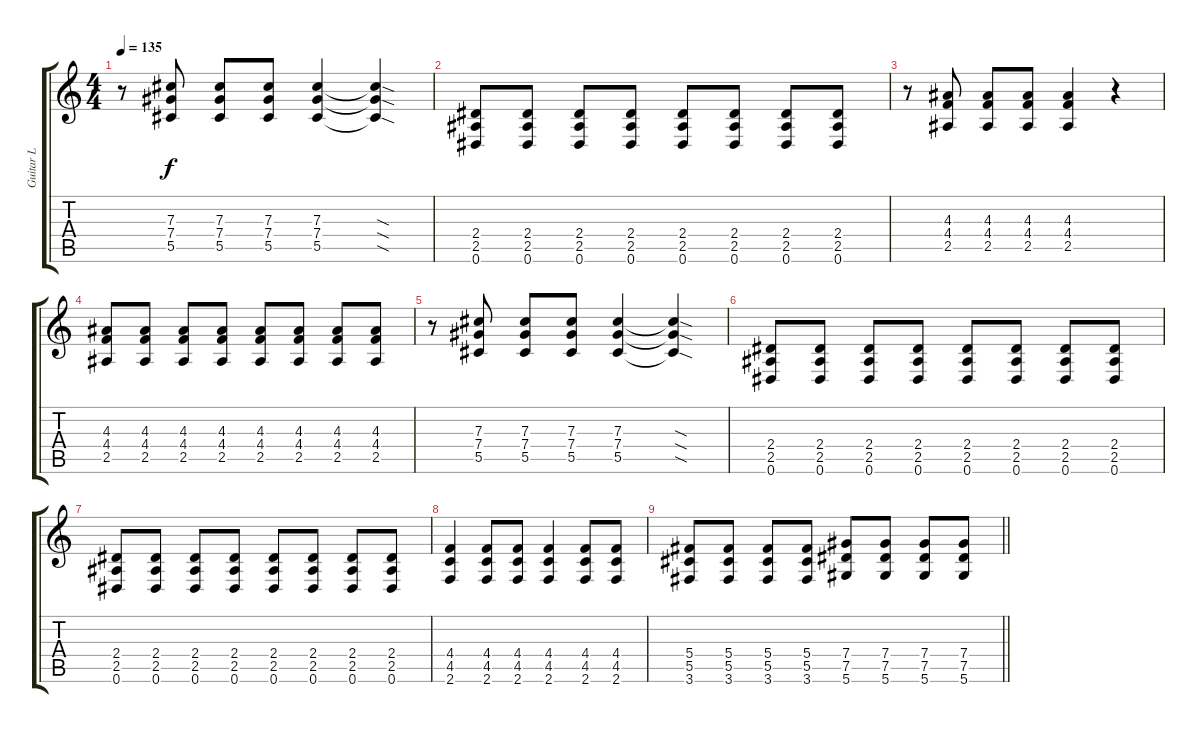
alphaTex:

\track ("Guitar L" "Guitar L") {instrument distortionguitar}
\staff {score tabs}
\tuning (Eb4 Bb3 Gb3 Db3 Ab2 Eb2) {hide}
\ts (4 4)
\tempo 135
\clef g2
\ks c
r.8{dy f} (7.3 7.4 5.5).8 (7.3 7.4 5.5).8 (7.3 7.4 5.5).8 (7.3 7.4 5.5).4 (7.3{sod t} 7.4{sod t} 5.5{sod t}).4 |
(2.4 2.5 0.6).8 (2.4 2.5 0.6).8 (2.4 2.5 0.6).8 (2.4 2.5 0.6).8 (2.4 2.5 0.6).8 (2.4 2.5 0.6).8 (2.4 2.5 0.6).8 (2.4 2.5 0.6).8 |
r.8 (4.3 4.4 2.5).8 (4.3 4.4 2.5).8 (4.3 4.4 2.5).8 (4.3 4.4 2.5).4 r.4 |
(4.3 4.4 2.5).8 (4.3 4.4 2.5).8 (4.3 4.4 2.5).8 (4.3 4.4 2.5).8 (4.3 4.4 2.5).8 (4.3 4.4 2.5).8 (4.3 4.4 2.5).8 (4.3 4.4 2.5).8 |
r.8 (7.3 7.4 5.5).8 (7.3 7.4 5.5).8 (7.3 7.4 5.5).8 (7.3 7.4 5.5).4 (7.3{sod t} 7.4{sod t} 5.5{sod t}).4 |
(2.4 2.5 0.6).8 (2.4 2.5 0.6).8 (2.4 2.5 0.6).8 (2.4 2.5 0.6).8 (2.4 2.5 0.6).8 (2.4 2.5 0.6).8 (2.4 2.5 0.6).8 (2.4 2.5 0.6).8 |
(2.4 2.5 0.6).8 (2.4 2.5 0.6).8 (2.4 2.5 0.6).8 (2.4 2.5 0.6).8 (2.4 2.5 0.6).8 (2.4 2.5 0.6).8 (2.4 2.5 0.6).8 (2.4 2.5 0.6).8 |
(4.4 4.5 2.6).4 (4.4 4.5 2.6).8 (4.4 4.5 2.6).8 (4.4 4.5 2.6).4 (4.4 4.5 2.6).8 (4.4 4.5 2.6).8 |
\barLineRight lightlight
(5.4 5.5 3.6).8 (5.4 5.5 3.6).8 (5.4 5.5 3.6).8 (5.4 5.5 3.6).8 (7.4 7.5 5.6).8 (7.4 7.5 5.6).8 (7.4 7.5 5.6).8 (7.4 7.5 5.6).8
